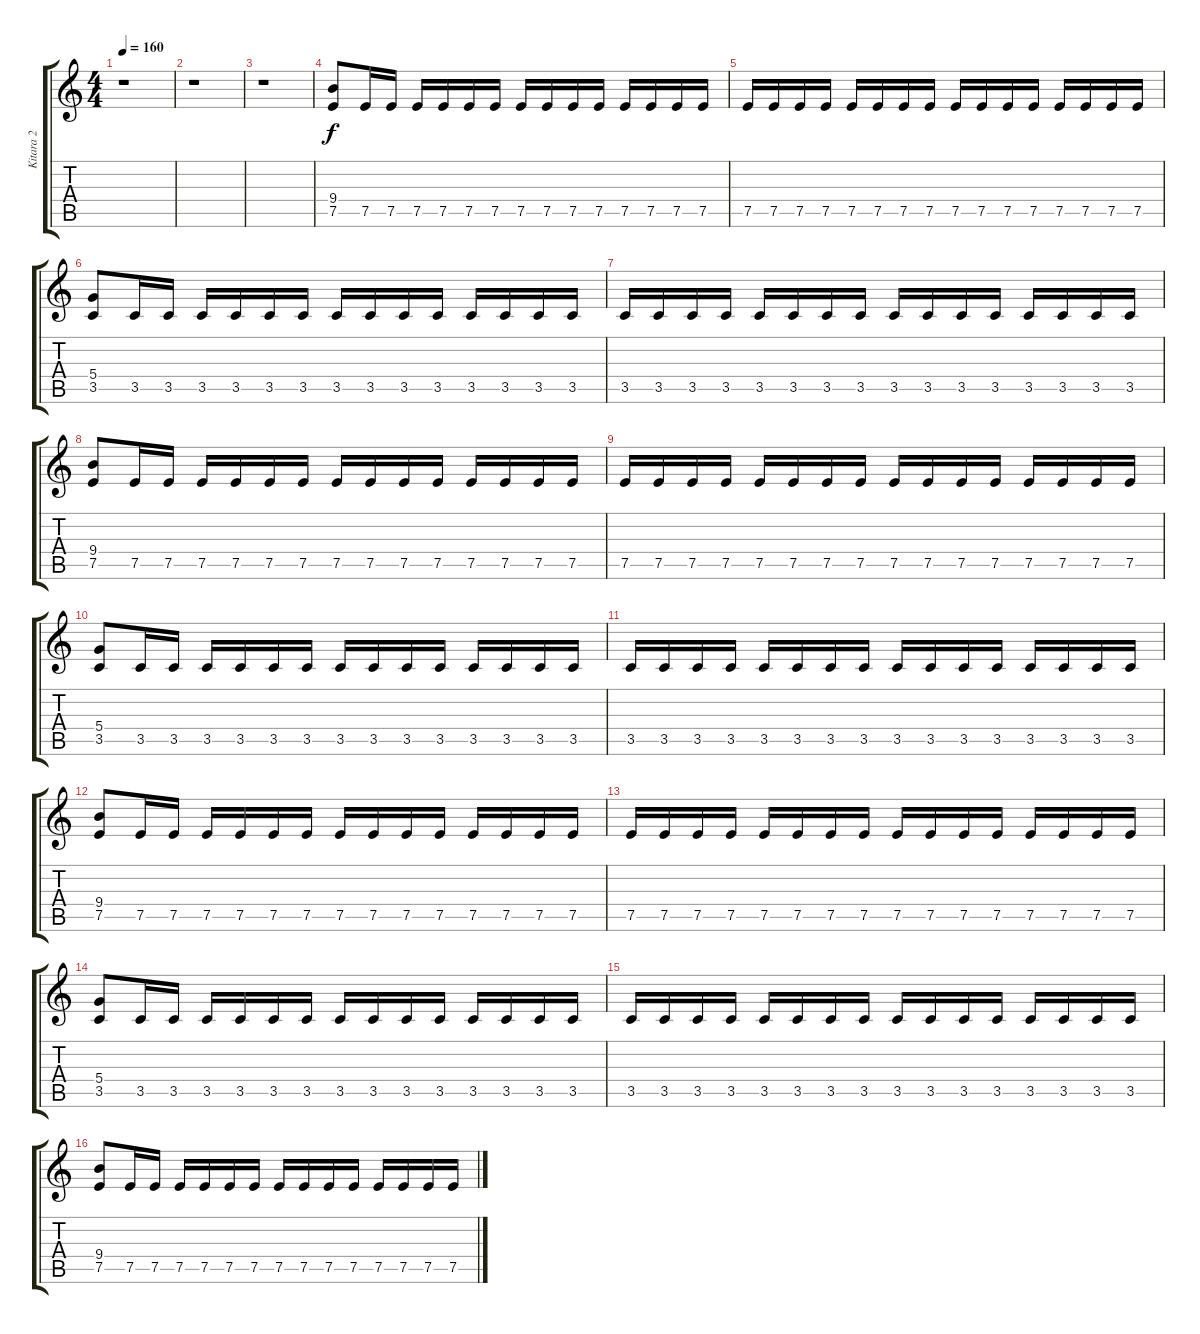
\track ("Kitara 2" "Kitara 2") {instrument distortionguitar}
\staff {score tabs}
\tuning (E4 B3 G3 D3 A2 E2) {hide}
\ts (4 4)
\tempo 160
\clef g2
\ks c
r.1{dy f} |
r.1 |
r.1 |
(9.4 7.5).8 7.5.16 7.5.16 7.5.16 7.5.16 7.5.16 7.5.16 7.5.16 7.5.16 7.5.16 7.5.16 7.5.16 7.5.16 7.5.16 7.5.16 |
7.5.16 7.5.16 7.5.16 7.5.16 7.5.16 7.5.16 7.5.16 7.5.16 7.5.16 7.5.16 7.5.16 7.5.16 7.5.16 7.5.16 7.5.16 7.5.16 |
(5.4 3.5).8 3.5.16 3.5.16 3.5.16 3.5.16 3.5.16 3.5.16 3.5.16 3.5.16 3.5.16 3.5.16 3.5.16 3.5.16 3.5.16 3.5.16 |
3.5.16 3.5.16 3.5.16 3.5.16 3.5.16 3.5.16 3.5.16 3.5.16 3.5.16 3.5.16 3.5.16 3.5.16 3.5.16 3.5.16 3.5.16 3.5.16 |
(9.4 7.5).8 7.5.16 7.5.16 7.5.16 7.5.16 7.5.16 7.5.16 7.5.16 7.5.16 7.5.16 7.5.16 7.5.16 7.5.16 7.5.16 7.5.16 |
7.5.16 7.5.16 7.5.16 7.5.16 7.5.16 7.5.16 7.5.16 7.5.16 7.5.16 7.5.16 7.5.16 7.5.16 7.5.16 7.5.16 7.5.16 7.5.16 |
(5.4 3.5).8 3.5.16 3.5.16 3.5.16 3.5.16 3.5.16 3.5.16 3.5.16 3.5.16 3.5.16 3.5.16 3.5.16 3.5.16 3.5.16 3.5.16 |
3.5.16 3.5.16 3.5.16 3.5.16 3.5.16 3.5.16 3.5.16 3.5.16 3.5.16 3.5.16 3.5.16 3.5.16 3.5.16 3.5.16 3.5.16 3.5.16 |
(9.4 7.5).8 7.5.16 7.5.16 7.5.16 7.5.16 7.5.16 7.5.16 7.5.16 7.5.16 7.5.16 7.5.16 7.5.16 7.5.16 7.5.16 7.5.16 |
7.5.16 7.5.16 7.5.16 7.5.16 7.5.16 7.5.16 7.5.16 7.5.16 7.5.16 7.5.16 7.5.16 7.5.16 7.5.16 7.5.16 7.5.16 7.5.16 |
(5.4 3.5).8 3.5.16 3.5.16 3.5.16 3.5.16 3.5.16 3.5.16 3.5.16 3.5.16 3.5.16 3.5.16 3.5.16 3.5.16 3.5.16 3.5.16 |
3.5.16 3.5.16 3.5.16 3.5.16 3.5.16 3.5.16 3.5.16 3.5.16 3.5.16 3.5.16 3.5.16 3.5.16 3.5.16 3.5.16 3.5.16 3.5.16 |
(9.4 7.5).8 7.5.16 7.5.16 7.5.16 7.5.16 7.5.16 7.5.16 7.5.16 7.5.16 7.5.16 7.5.16 7.5.16 7.5.16 7.5.16 7.5.16
